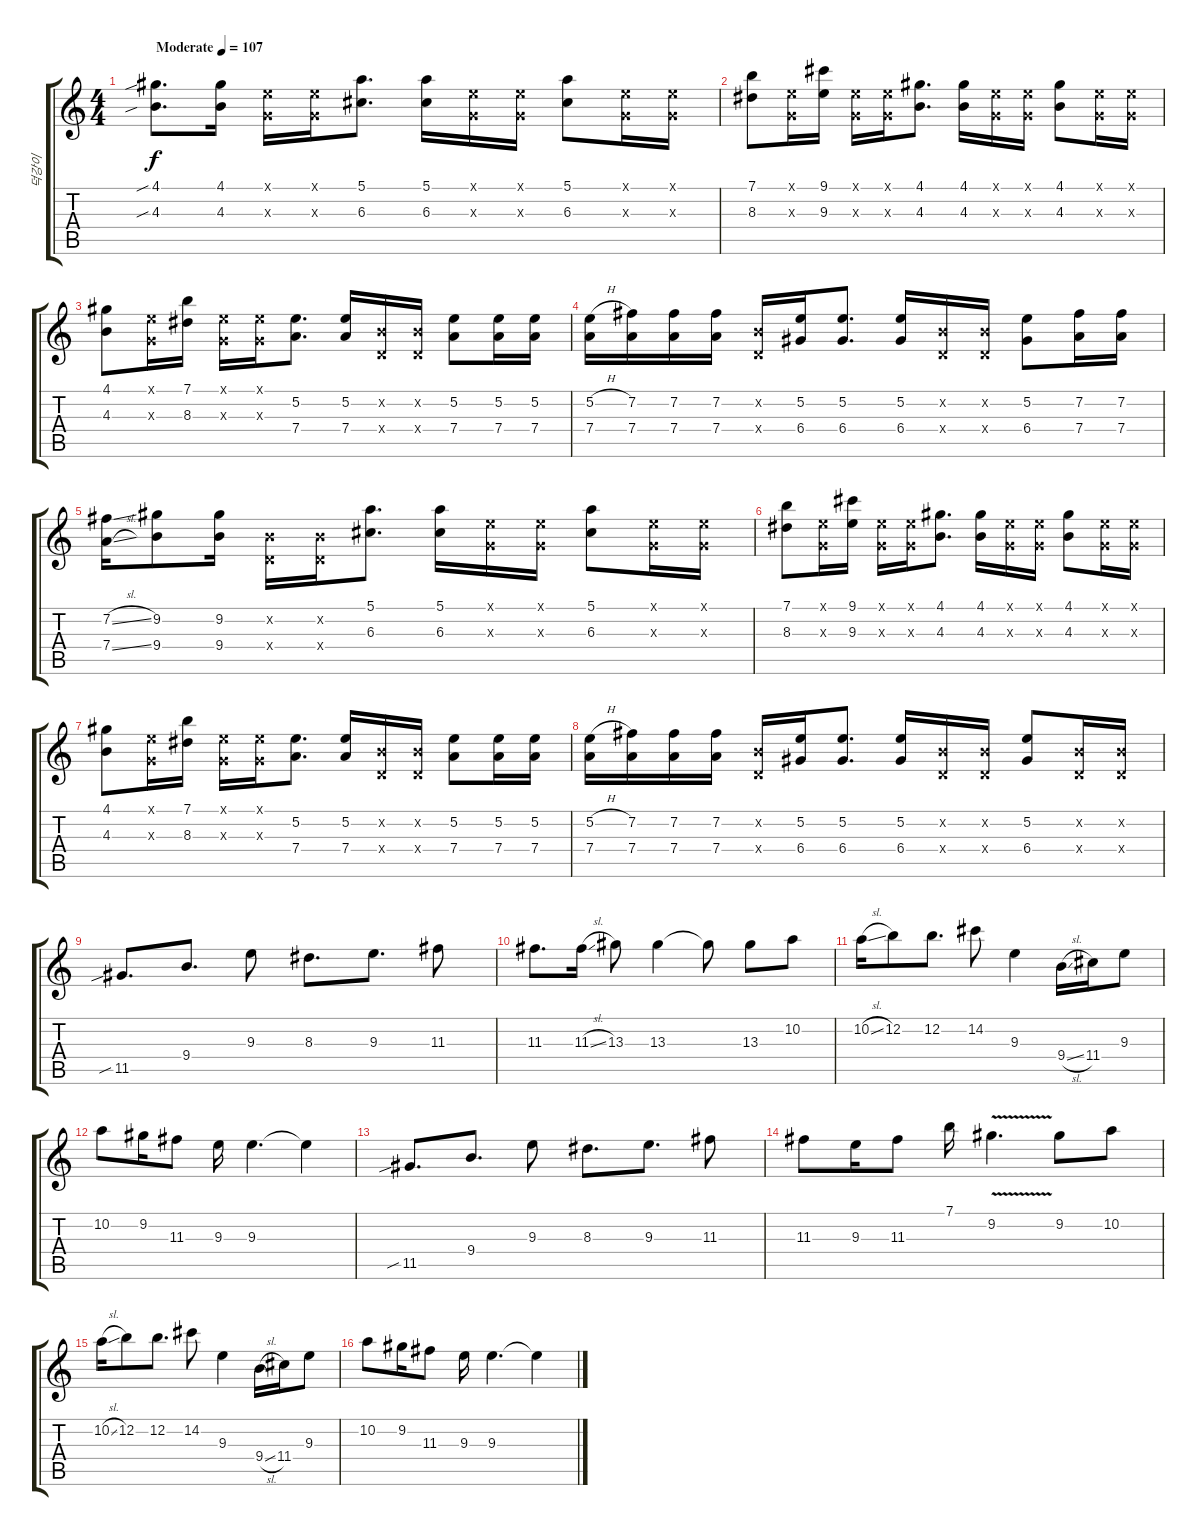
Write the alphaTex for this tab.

\track ("덕강이" "덕강이") {instrument acousticguitarsteel}
\staff {score tabs}
\tuning (E4 B3 G3 D3 A2 E2) {hide}
\ts (4 4)
\tempo (107 "Moderate")
\clef g2
\ks c
(4.1{sib} 4.3{sib}).8{d dy f instrument acousticguitarsteel} (4.1 4.3).16 (0.1{x} 0.3{x}).16 (0.1{x} 0.3{x}).16 (5.1 6.3).8{d} (5.1 6.3).16 (0.1{x} 0.3{x}).16 (0.1{x} 0.3{x}).16 (5.1 6.3).8 (0.1{x} 0.3{x}).16 (0.1{x} 0.3{x}).16 |
(7.1 8.3).8 (0.1{x} 0.3{x}).16 (9.1 9.3).16 (0.1{x} 0.3{x}).16 (0.1{x} 0.3{x}).16 (4.1 4.3).8{d} (4.1 4.3).16 (0.1{x} 0.3{x}).16 (0.1{x} 0.3{x}).16 (4.1 4.3).8 (0.1{x} 0.3{x}).16 (0.1{x} 0.3{x}).16 |
(4.1 4.3).8 (0.1{x} 0.3{x}).16 (7.1 8.3).16 (0.1{x} 0.3{x}).16 (0.1{x} 0.3{x}).16 (5.2 7.4).8{d} (5.2 7.4).16 (0.2{x} 0.4{x}).16 (0.2{x} 0.4{x}).16 (5.2 7.4).8 (5.2 7.4).16 (5.2 7.4).16 |
(5.2{h} 7.4).16 (7.2 7.4).16 (7.2 7.4).16 (7.2 7.4).16 (0.2{x} 0.4{x}).16 (5.2 6.4).16 (5.2 6.4).8{d} (5.2 6.4).16 (0.2{x} 0.4{x}).16 (0.2{x} 0.4{x}).16 (5.2 6.4).8 (7.2 7.4).16 (7.2 7.4).16 |
(7.2{sl} 7.4{sl}).16 (9.2 9.4).8 (9.2 9.4).16 (0.2{x} 0.4{x}).16 (0.2{x} 0.4{x}).16 (5.1 6.3).8{d} (5.1 6.3).16 (0.1{x} 0.3{x}).16 (0.1{x} 0.3{x}).16 (5.1 6.3).8 (0.1{x} 0.3{x}).16 (0.1{x} 0.3{x}).16 |
(7.1 8.3).8 (0.1{x} 0.3{x}).16 (9.1 9.3).16 (0.1{x} 0.3{x}).16 (0.1{x} 0.3{x}).16 (4.1 4.3).8{d} (4.1 4.3).16 (0.1{x} 0.3{x}).16 (0.1{x} 0.3{x}).16 (4.1 4.3).8 (0.1{x} 0.3{x}).16 (0.1{x} 0.3{x}).16 |
(4.1 4.3).8 (0.1{x} 0.3{x}).16 (7.1 8.3).16 (0.1{x} 0.3{x}).16 (0.1{x} 0.3{x}).16 (5.2 7.4).8{d} (5.2 7.4).16 (0.2{x} 0.4{x}).16 (0.2{x} 0.4{x}).16 (5.2 7.4).8 (5.2 7.4).16 (5.2 7.4).16 |
(5.2{h} 7.4).16 (7.2 7.4).16 (7.2 7.4).16 (7.2 7.4).16 (0.2{x} 0.4{x}).16 (5.2 6.4).16 (5.2 6.4).8{d} (5.2 6.4).16 (0.2{x} 0.4{x}).16 (0.2{x} 0.4{x}).16 (5.2 6.4).8 (0.2{x} 0.4{x}).16 (0.2{x} 0.4{x}).16 |
11.5{sib}.8{d} 9.4.8{d} 9.3.8 8.3.8{d} 9.3.8{d} 11.3.8 |
11.3.8{d} 11.3{sl}.16 13.3.8 13.3.4 13.3{t}.8 13.3.8 10.2.8 |
10.2{sl}.16 12.2.8 12.2.8{d} 14.2.8 9.3.4 9.4{sl}.16 11.4.16 9.3.8 |
10.2.8 9.2.16 11.3.8 9.3.16 9.3.4{d} 9.3{t}.4 |
11.5{sib}.8{d} 9.4.8{d} 9.3.8 8.3.8{d} 9.3.8{d} 11.3.8 |
11.3.8 9.3.16 11.3.8 7.1.16 9.2{v}.4{d} 9.2.8 10.2.8 |
10.2{sl}.16 12.2.8 12.2.8{d} 14.2.8 9.3.4 9.4{sl}.16 11.4.16 9.3.8 |
10.2.8 9.2.16 11.3.8 9.3.16 9.3.4{d} 9.3{t}.4
